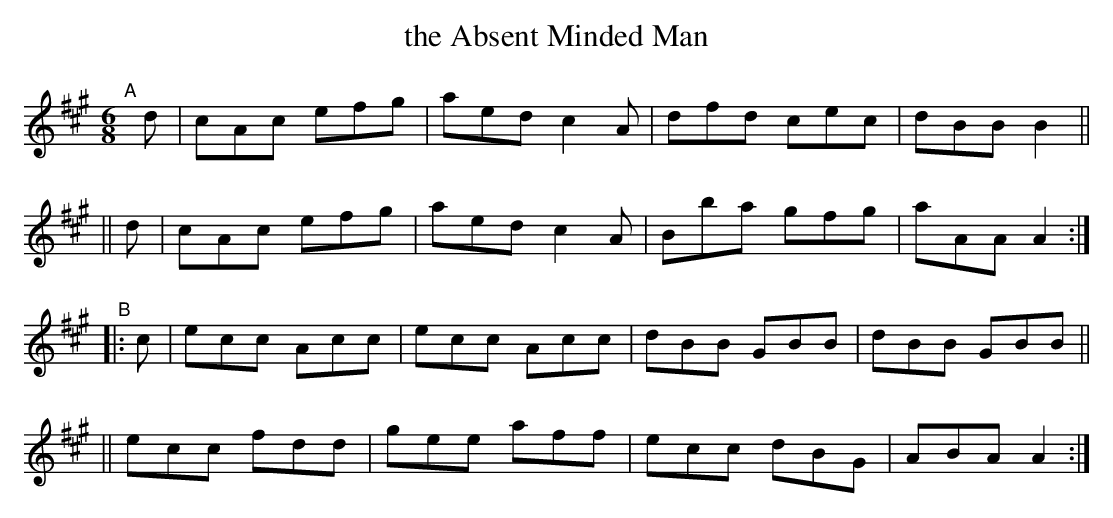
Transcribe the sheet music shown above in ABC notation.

X:1
T: the Absent Minded Man
M: 6/8
L: 1/8
K: A
"^A"\
[|]d | cAc efg | aed c2A | dfd cec | dBB B2 ||
|| d | cAc efg | aed c2A | Bba gfg | aAA A2 :|
"^B"|: c \
|  ecc Acc | ecc Acc | dBB GBB | dBB GBB ||
|| ecc fdd | gee aff | ecc dBG | ABA A2 :|
